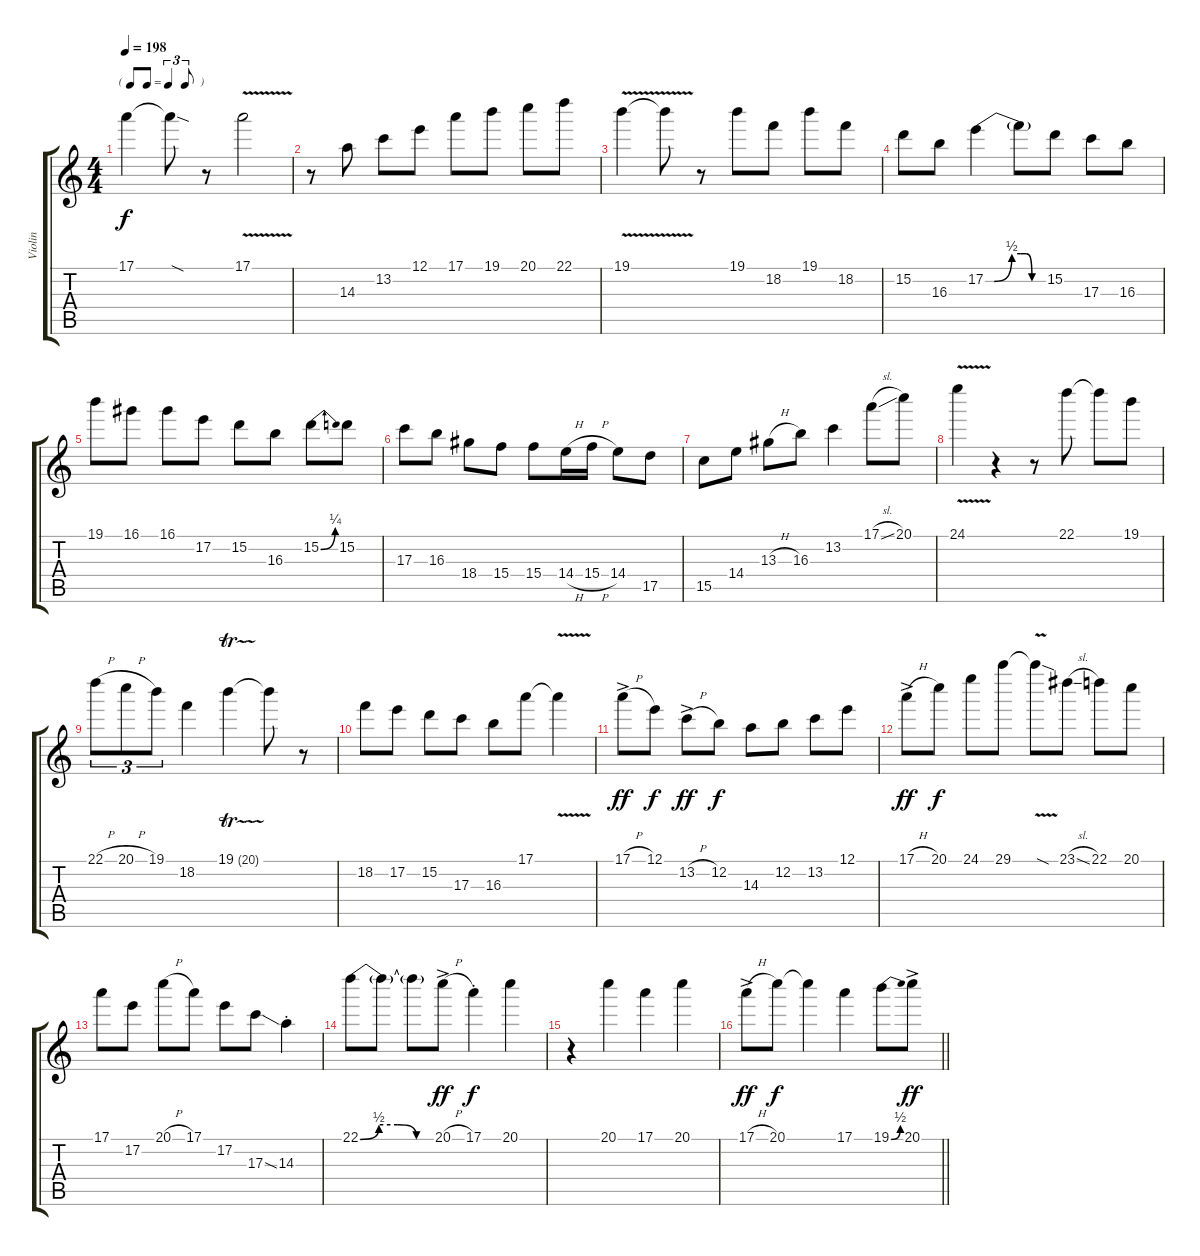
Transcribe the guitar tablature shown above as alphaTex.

\track ("Violin" "Violin") {instrument electricguitarjazz}
\staff {score tabs}
\tuning (E4 B3 G3 D3 A2 E2) {hide}
\ts (4 4)
\tf triplet8th
\tempo 198
\clef g2
\ks c
17.1.4{dy f} 17.1{sod t}.8 r.8 17.1{v}.2 |
r.8 14.3.8 13.2.8 12.1.8 17.1.8 19.1.8 20.1.8 22.1.8 |
19.1{v}.4 19.1{t}.8 r.8 19.1.8 18.2.8 19.1.8 18.2.8 |
15.2.8 16.3.8 17.2{be (custom 0 0 15 0 45 2 60 2)}.4 17.2{be (custom 0 2 15 2 30 0 60 0) t}.8 15.2.8 17.3.8 16.3.8 |
19.1.8 16.1.8 16.1.8 17.2.8 15.2.8 16.3.8 15.2{be (bend 0 0 60 1)}.8 15.2.8 |
17.3.8 16.3.8 18.4.8 15.4.8 15.4.8 14.4{h}.16 15.4{h}.16 14.4.8 17.5.8 |
15.5.8 14.4.8 13.3{h}.8 16.3.8 13.2.4 17.1{sl}.8 20.1.8 |
24.1{v}.4 r.4 r.8 22.1.8 22.1{t}.8 19.1.8 |
22.1{h}.8{tu (3 2)} 20.1{h}.8{tu (3 2)} 19.1.8{tu (3 2)} 18.2.4 19.1{tr (20 32)}.4 19.1{t}.8 r.8 |
18.2.8 17.2.8 15.2.8 17.3.8 16.3.8 17.1.8 17.1{v t}.4 |
17.1{h ac}.8{dy ff} 12.1.8{dy f} 13.2{h ac}.8{dy ff} 12.2.8{dy f} 14.3.8 12.2.8 13.2.8 12.1.8 |
17.1{h ac}.8{dy ff} 20.1.8{dy f} 24.1.8 29.1.8 29.1{v sod t}.8 23.1{sl}.8 22.1.8 20.1.8 |
17.1.8 17.2.8 20.1{h}.8 17.1.8 17.2.8 17.3{ss}.8 14.3{st}.4 |
22.1{be (custom 0 0 15 2 30 2 45 0 60 0)}.8 22.1{t}.8 22.1{t}.8 20.1{h ac}.8{dy ff} 17.1{st}.4{dy f} 20.1.4 |
r.4 20.1.4 17.1.4 20.1.4 |
\barLineRight lightlight
17.1{h ac}.8{dy ff} 20.1.8{dy f} 20.1{t}.4 17.1.4 19.1{be (bend 0 0 60 2)}.8 20.1{ac}.8{dy ff}
